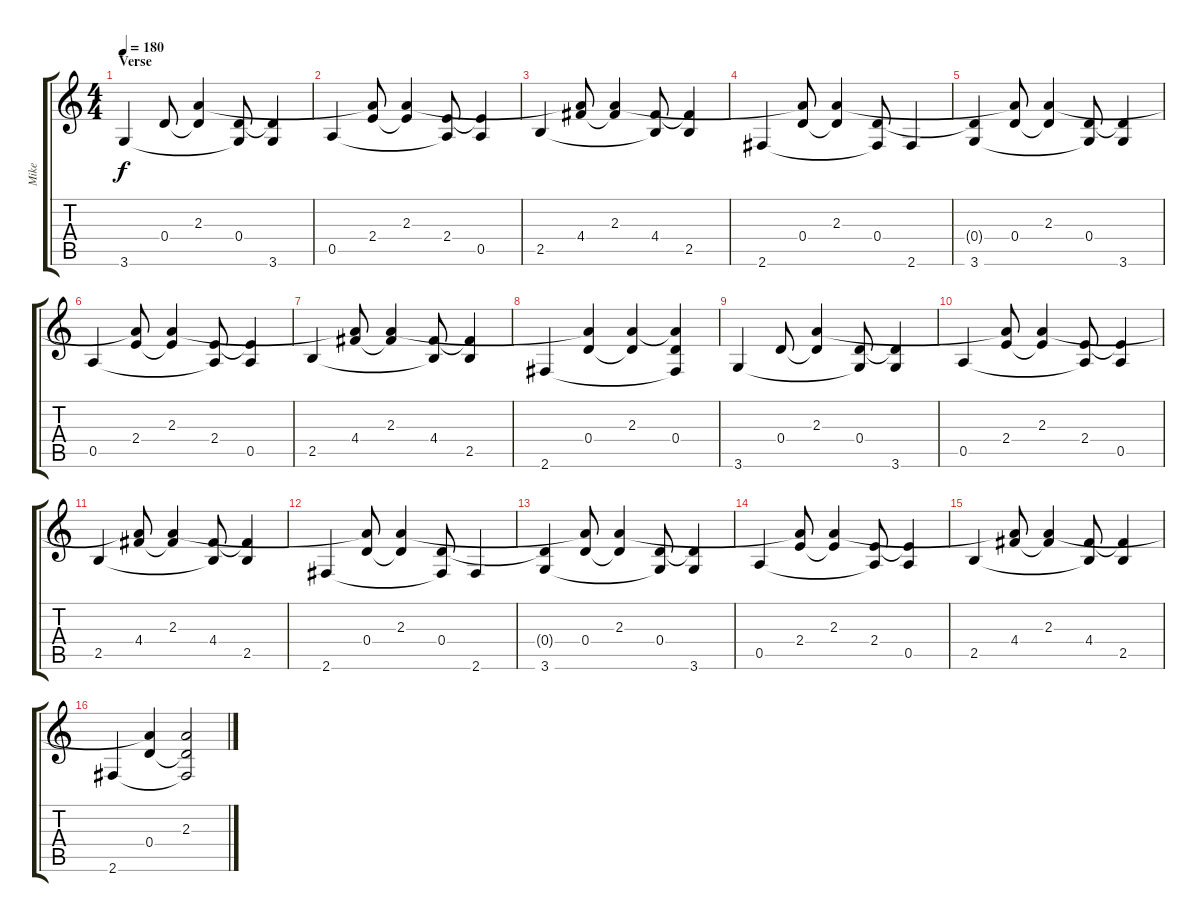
\track ("Mike" "Mike") {instrument acousticguitarsteel}
\staff {score tabs}
\tuning (E4 B3 G3 D3 A2 E2) {hide}
\ts (4 4)
\section ("" "Verse")
\tempo 180
\clef g2
\ks c
3.6.4{dy f volume 16 instrument acousticguitarsteel} 0.4.8 (2.3 0.4{t}).4 (0.4 3.6{t}).8 (0.4{t} 3.6).4 |
0.5.4 (2.3{t} 2.4).8 (2.3 2.4{t}).4 (2.4 0.5{t}).8 (2.4{t} 0.5).4 |
2.5.4 (2.3{t} 4.4).8 (2.3 4.4{t}).4 (4.4 2.5{t}).8 (4.4{t} 2.5).4 |
2.6.4 (2.3{t} 0.4).8 (2.3 0.4{t}).4 (0.4 2.6{t}).8 2.6.4 |
(0.4{t} 3.6).4 (2.3{t} 0.4).8 (2.3 0.4{t}).4 (0.4 3.6{t}).8 (0.4{t} 3.6).4 |
0.5.4 (2.3{t} 2.4).8 (2.3 2.4{t}).4 (2.4 0.5{t}).8 (2.4{t} 0.5).4 |
2.5.4 (2.3{t} 4.4).8 (2.3 4.4{t}).4 (4.4 2.5{t}).8 (4.4{t} 2.5).4 |
2.6.4 (2.3{t} 0.4).4 (2.3 0.4{t}).4 (2.3{t} 0.4 2.6{t}).4 |
3.6.4 0.4.8 (2.3 0.4{t}).4 (0.4 3.6{t}).8 (0.4{t} 3.6).4 |
0.5.4 (2.3{t} 2.4).8 (2.3 2.4{t}).4 (2.4 0.5{t}).8 (2.4{t} 0.5).4 |
2.5.4 (2.3{t} 4.4).8 (2.3 4.4{t}).4 (4.4 2.5{t}).8 (4.4{t} 2.5).4 |
2.6.4 (2.3{t} 0.4).8 (2.3 0.4{t}).4 (0.4 2.6{t}).8 2.6.4 |
(0.4{t} 3.6).4 (2.3{t} 0.4).8 (2.3 0.4{t}).4 (0.4 3.6{t}).8 (0.4{t} 3.6).4 |
0.5.4 (2.3{t} 2.4).8 (2.3 2.4{t}).4 (2.4 0.5{t}).8 (2.4{t} 0.5).4 |
2.5.4 (2.3{t} 4.4).8 (2.3 4.4{t}).4 (4.4 2.5{t}).8 (4.4{t} 2.5).4 |
2.6.4 (2.3{t} 0.4).4 (2.3 0.4{t} 2.6{t}).2
